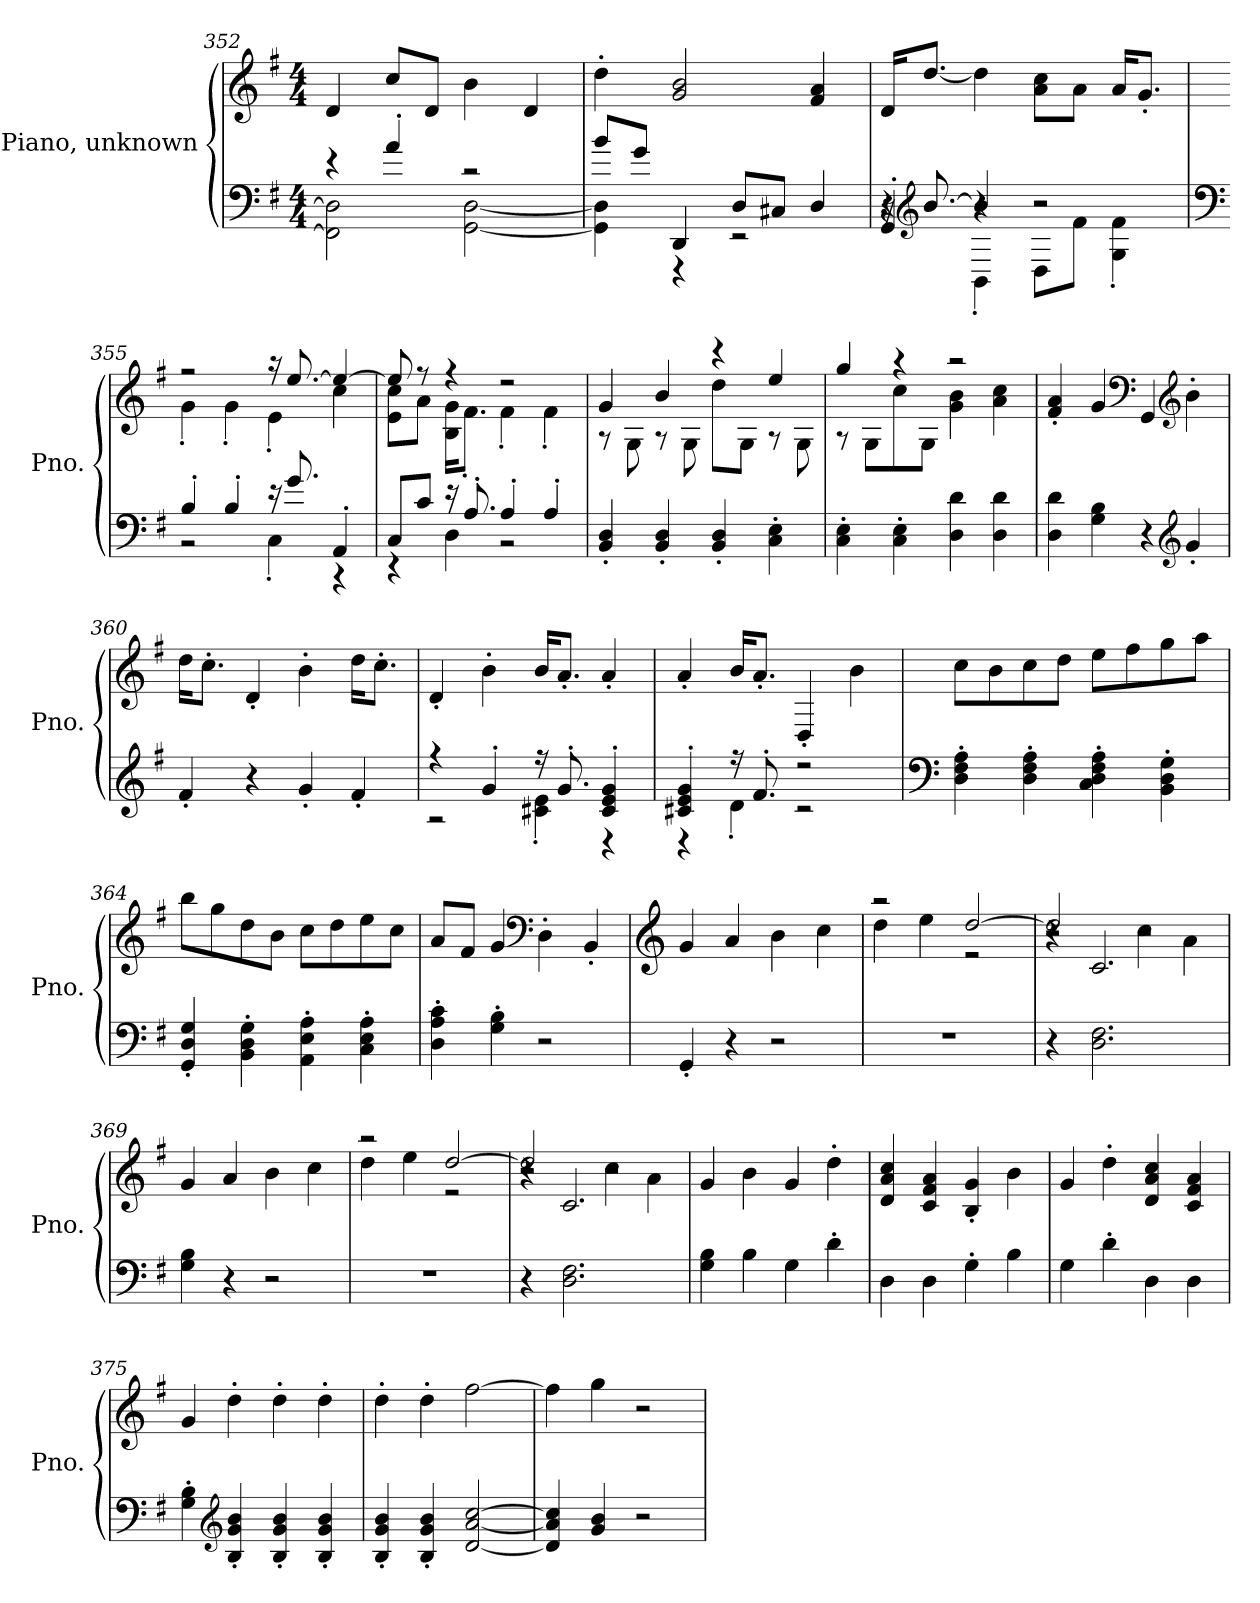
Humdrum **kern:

**kern	**kern
*part1	*part1
*staff2	*staff1
*I"Piano, unknown	*
*I'Pno.	*
*clefF4	*clefG2
*k[f#]	*k[f#]
*M4/4	*M4/4
=352	=352
*^	*
4r	2FF#\] 2D\]	4d/
4a'/	.	8cc/L
.	.	8d/J
2r	[2GG\ [2D\	4b\
.	.	4d/
=353	=353	=353
8b/L	4GG\] 4D\]	4dd'\
8g/J	.	.
4DD/	4r	2g/ 2b/
8D/L	2r	.
8C#X/J	.	.
4D/	.	4f#/ 4a/
=354	=354	=354
*	*^	*
16r	4r	4GG'/	16d/KL
*clefG2	*	*	*
[8.b/	.	.	[8.dd/J
4b/]	4BB'\	4r	4dd\]
2r	8D\L	2r	8a\ 8cc\L
.	8f#\J	.	8a\J
.	4G\' 4f#\'	.	16a/KL
.	.	.	8.g'/J
*v	*v	*v	*
!!LO:LB:g=z
=355	=355
*clefF4	*
*^	*^
4B'/	2r	2r	4g'\
4B'/	.	.	4g'\
16r	4C'\	16r	4e'\
8.g/	.	[8.ee/	.
4AA'/	4r	4ee/_	4cc\
=356	=356	=356	=356
8C/L	4r	8ee/]	8e\ 8cc\L
8c/J	.	8r	8a\J
16r	4D\	4r	16B\ 16g\KL
8.A'/	.	.	8.f#'\J
4A'/	2r	2r	4f#'\
4A'/	.	.	4f#'\
*v	*v	*	*
=357	=357	=357
4BB/' 4D/'	4g/	8r
.	.	8G\
4BB/' 4D/'	4b/	8r
.	.	8G\
4BB/' 4D/'	4r	8dd\L
.	.	8G\J
4C\' 4E\'	4ee/	8r
.	.	8G\
=358	=358	=358
4C\' 4E\'	4gg/	8r
.	.	8G\L
4C\' 4E\'	4r	8cc\
.	.	8G\J
4D\ 4d\	2r	4g\ 4b\
4D\ 4d\	.	4a\ 4cc\
*	*v	*v
=359	=359
4D\ 4d\	4f#/' 4a/'
4G\ 4B\	4g/
*	*clefF4
4r	4GG/
*clefG2	*clefG2
4g'/	4b'\
!!LO:LB:g=z
=360	=360
4f#'/	16dd\KL
.	8.cc'\J
4r	4d'/
4g'/	4b'\
4f#'/	16dd\KL
.	8.cc'\J
=361	=361
*^	*
4r	2r	4d'/
4g'/	.	4b'\
16r	4c#X\' 4e\'	16b/KL
8.g'/	.	8.a'/J
4c#/' 4e/' 4g/'	4r	4a'/
=362	=362	=362
4c#X/' 4e/' 4g/'	4r	4a'/
16r	4d'\	16b/KL
8.f#'/	.	8.a'/J
2r	2r	4D'/
.	.	4b\
*v	*v	*
=363	=363
*clefF4	*
4D\' 4F#\' 4A\'	8cc\L
.	8b\
4D\' 4F#\' 4A\'	8cc\
.	8dd\J
4C\' 4D\' 4F#\' 4A\'	8ee\L
.	8ff#\
4BB\' 4D\' 4G\'	8gg\
.	8aa\J
=364	=364
4GG/' 4D/' 4G/'	8bb\L
.	8gg\
4BB\' 4D\' 4G\'	8dd\
.	8b\J
4AA\' 4E\' 4A\'	8cc\L
.	8dd\
4C\' 4E\' 4A\'	8ee\
.	8cc\J
!!LO:LB:g=z
=365	=365
4D\' 4A\' 4c\'	8a/L
.	8f#/J
4G\' 4B\'	4g/
*	*clefF4
2r	4D'\
.	4BB'/
=366	=366
*	*clefG2
4GG'/	4g/
4r	4a/
2r	4b\
.	4cc\
=367	=367
*	*^
1r	2r	4dd\
.	.	4ee\
.	[2dd/	2r
=368	=368	=368
*	*	*^
4r	2dd/]	2r	4r
2.D\ 2.F#\	.	.	2.c/
.	2r	4cc\	.
.	.	4a\	.
*	*v	*v	*v
=369	=369
4G\ 4B\	4g/
4r	4a/
2r	4b\
.	4cc\
=370	=370
*	*^
1r	2r	4dd\
.	.	4ee\
.	[2dd/	2r
=371	=371	=371
*	*	*^
4r	2dd/]	2r	4r
2.D\ 2.F#\	.	.	2.c/
.	2r	4cc\	.
.	.	4a\	.
*	*v	*v	*v
=372	=372
4G\ 4B\	4g/
4B\	4b\
4G\	4g/
4d'\	4dd'\
!!LO:LB:g=z
=373	=373
4D\	4d/ 4a/ 4cc/
4D\	4c/ 4f#/ 4a/
4G'\	4B/' 4g/'
4B\	4b\
=374	=374
4G\	4g/
4d'\	4dd'\
4D\	4d/ 4a/ 4cc/
4D\	4c/ 4f#/ 4a/
=375	=375
4G\' 4B\'	4g/
*clefG2	*
4B/' 4g/' 4b/'	4dd'\
4B/' 4g/' 4b/'	4dd'\
4B/' 4g/' 4b/'	4dd'\
=376	=376
4B/' 4g/' 4b/'	4dd'\
4B/' 4g/' 4b/'	4dd'\
[2d/ [2a/ [2cc/	[2ff#\
=377	=377
4d/] 4a/] 4cc/]	4ff#\]
4g/ 4b/	4gg\
2r	2r
=	=
*-	*-
